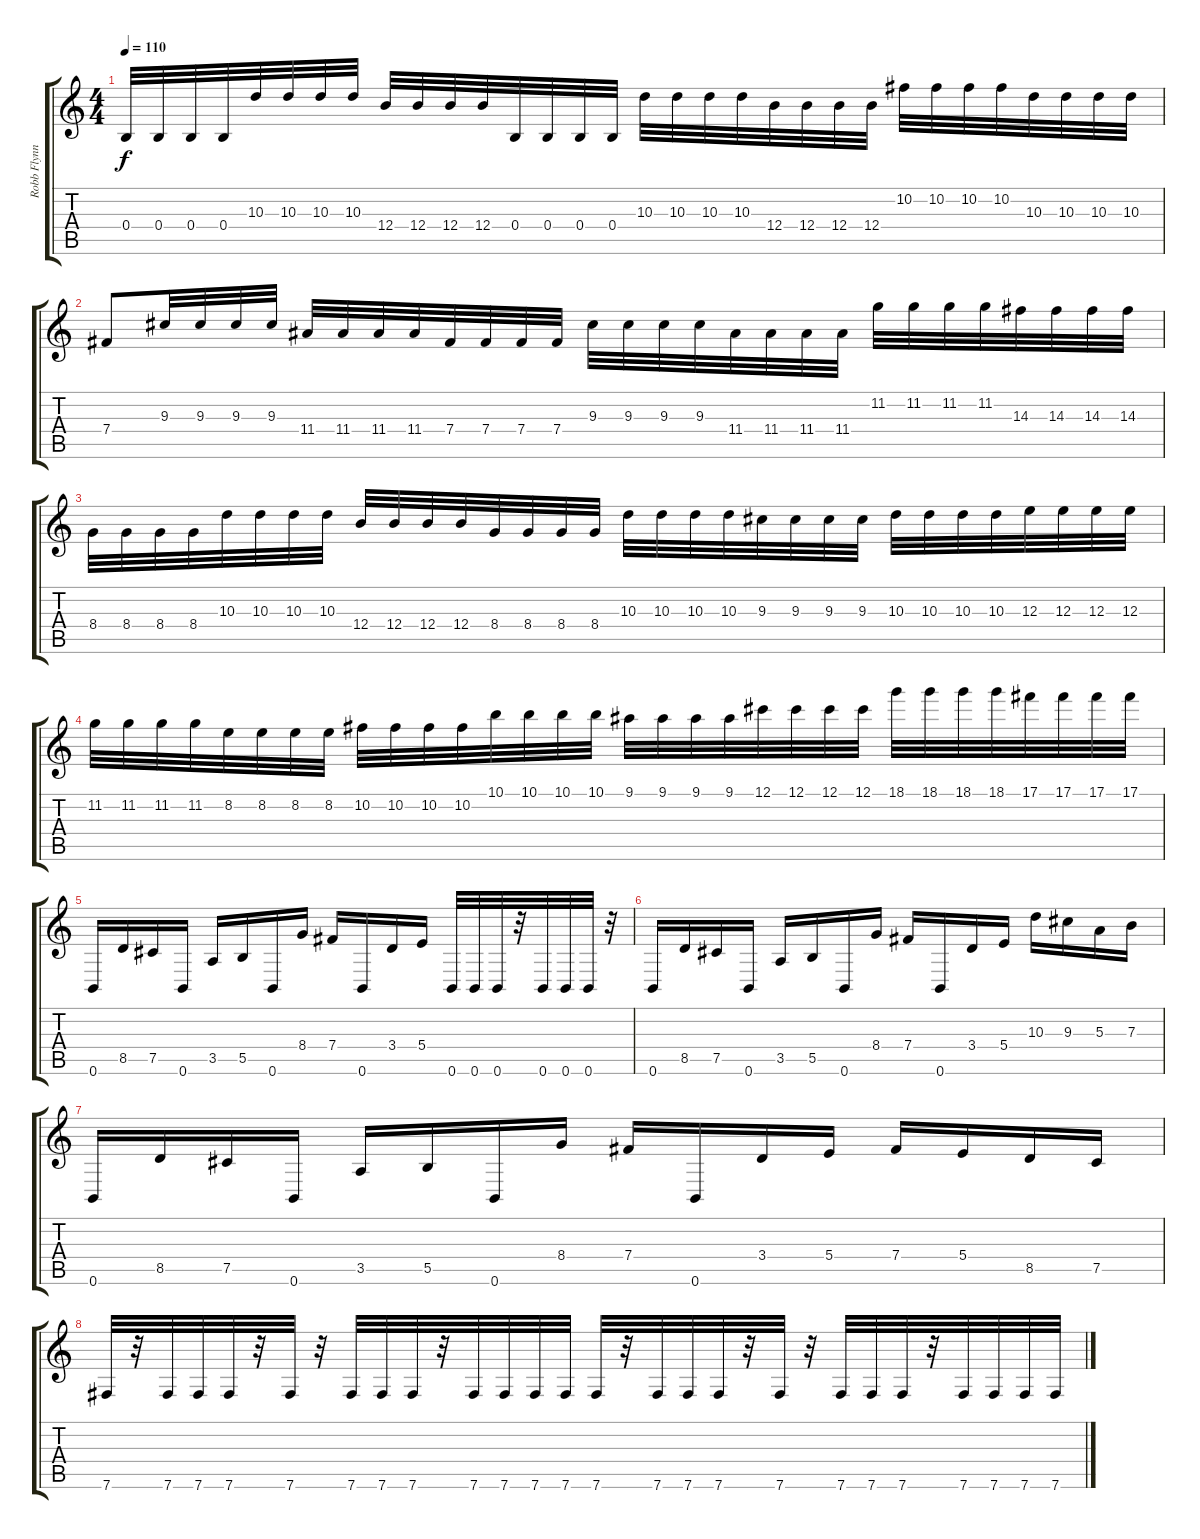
\track ("Robb Flynn" "Robb Flynn") {instrument distortionguitar}
\staff {score tabs}
\tuning (Db4 Ab3 E3 B2 Gb2 B1) {hide}
\ts (4 4)
\tempo 110
\clef g2
\ks c
0.4.32{dy f} 0.4.32 0.4.32 0.4.32 10.3.32 10.3.32 10.3.32 10.3.32 12.4.32 12.4.32 12.4.32 12.4.32 0.4.32 0.4.32 0.4.32 0.4.32 10.3.32 10.3.32 10.3.32 10.3.32 12.4.32 12.4.32 12.4.32 12.4.32 10.2.32 10.2.32 10.2.32 10.2.32 10.3.32 10.3.32 10.3.32 10.3.32 |
7.4.8 9.3.32 9.3.32 9.3.32 9.3.32 11.4.32 11.4.32 11.4.32 11.4.32 7.4.32 7.4.32 7.4.32 7.4.32 9.3.32 9.3.32 9.3.32 9.3.32 11.4.32 11.4.32 11.4.32 11.4.32 11.2.32 11.2.32 11.2.32 11.2.32 14.3.32 14.3.32 14.3.32 14.3.32 |
8.4.32 8.4.32 8.4.32 8.4.32 10.3.32 10.3.32 10.3.32 10.3.32 12.4.32 12.4.32 12.4.32 12.4.32 8.4.32 8.4.32 8.4.32 8.4.32 10.3.32 10.3.32 10.3.32 10.3.32 9.3.32 9.3.32 9.3.32 9.3.32 10.3.32 10.3.32 10.3.32 10.3.32 12.3.32 12.3.32 12.3.32 12.3.32 |
11.2.32 11.2.32 11.2.32 11.2.32 8.2.32 8.2.32 8.2.32 8.2.32 10.2.32 10.2.32 10.2.32 10.2.32 10.1.32 10.1.32 10.1.32 10.1.32 9.1.32 9.1.32 9.1.32 9.1.32 12.1.32 12.1.32 12.1.32 12.1.32 18.1.32 18.1.32 18.1.32 18.1.32 17.1.32 17.1.32 17.1.32 17.1.32 |
0.6.16 8.5.16 7.5.16 0.6.16 3.5.16 5.5.16 0.6.16 8.4.16 7.4.16 0.6.16 3.4.16 5.4.16 0.6.32 0.6.32 0.6.32 r.32 0.6.32 0.6.32 0.6.32 r.32 |
0.6.16 8.5.16 7.5.16 0.6.16 3.5.16 5.5.16 0.6.16 8.4.16 7.4.16 0.6.16 3.4.16 5.4.16 10.3.16 9.3.16 5.3.16 7.3.16 |
0.6.16 8.5.16 7.5.16 0.6.16 3.5.16 5.5.16 0.6.16 8.4.16 7.4.16 0.6.16 3.4.16 5.4.16 7.4.16 5.4.16 8.5.16 7.5.16 |
7.6.32 r.32 7.6.32 7.6.32 7.6.32 r.32 7.6.32 r.32 7.6.32 7.6.32 7.6.32 r.32 7.6.32 7.6.32 7.6.32 7.6.32 7.6.32 r.32 7.6.32 7.6.32 7.6.32 r.32 7.6.32 r.32 7.6.32 7.6.32 7.6.32 r.32 7.6.32 7.6.32 7.6.32 7.6.32
